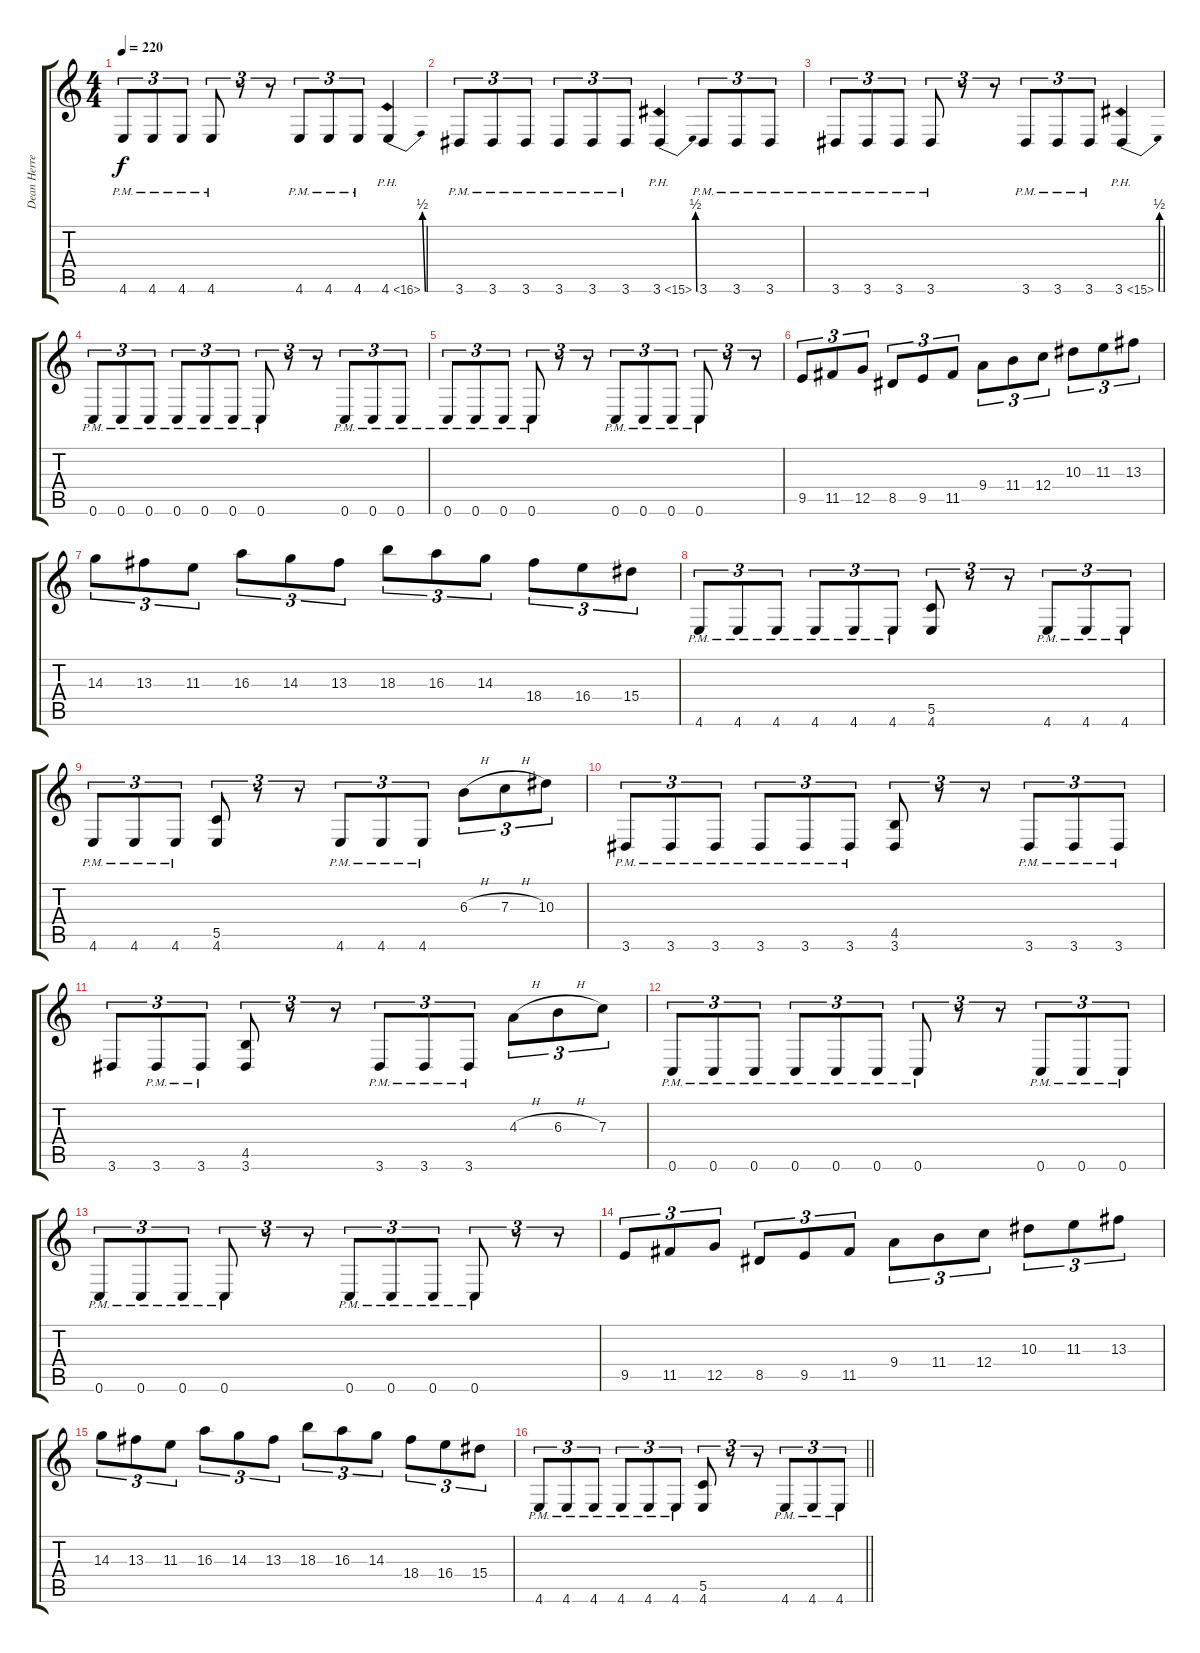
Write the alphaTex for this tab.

\track ("Dean Herrera" "Dean Herre") {instrument distortionguitar}
\staff {score tabs}
\tuning (D4 A3 F3 C3 G2 C2) {hide}
\ts (4 4)
\tempo 220
\clef g2
\ks c
4.6{pm}.8{tu (3 2) dy f} 4.6{pm}.8{tu (3 2)} 4.6{pm}.8{tu (3 2)} 4.6{pm}.8{tu (3 2)} r.8{tu (3 2)} r.8{tu (3 2)} 4.6{pm}.8{tu (3 2)} 4.6{pm}.8{tu (3 2)} 4.6{pm}.8{tu (3 2)} 4.6{be (bend 0 0 60 2) ph 12}.4 |
3.6{pm}.8{tu (3 2)} 3.6{pm}.8{tu (3 2)} 3.6{pm}.8{tu (3 2)} 3.6{pm}.8{tu (3 2)} 3.6{pm}.8{tu (3 2)} 3.6{pm}.8{tu (3 2)} 3.6{be (bend 0 0 60 2) ph 12}.4 3.6{pm}.8{tu (3 2)} 3.6{pm}.8{tu (3 2)} 3.6{pm}.8{tu (3 2)} |
3.6{pm}.8{tu (3 2)} 3.6{pm}.8{tu (3 2)} 3.6{pm}.8{tu (3 2)} 3.6{pm}.8{tu (3 2)} r.8{tu (3 2)} r.8{tu (3 2)} 3.6{pm}.8{tu (3 2)} 3.6{pm}.8{tu (3 2)} 3.6{pm}.8{tu (3 2)} 3.6{be (bend 0 0 60 2) ph 12}.4 |
0.6{pm}.8{tu (3 2)} 0.6{pm}.8{tu (3 2)} 0.6{pm}.8{tu (3 2)} 0.6{pm}.8{tu (3 2)} 0.6{pm}.8{tu (3 2)} 0.6{pm}.8{tu (3 2)} 0.6{pm}.8{tu (3 2)} r.8{tu (3 2)} r.8{tu (3 2)} 0.6{pm}.8{tu (3 2)} 0.6{pm}.8{tu (3 2)} 0.6{pm}.8{tu (3 2)} |
0.6{pm}.8{tu (3 2)} 0.6{pm}.8{tu (3 2)} 0.6{pm}.8{tu (3 2)} 0.6{pm}.8{tu (3 2)} r.8{tu (3 2)} r.8{tu (3 2)} 0.6{pm}.8{tu (3 2)} 0.6{pm}.8{tu (3 2)} 0.6{pm}.8{tu (3 2)} 0.6{pm}.8{tu (3 2)} r.8{tu (3 2)} r.8{tu (3 2)} |
9.5.8{tu (3 2)} 11.5.8{tu (3 2)} 12.5.8{tu (3 2)} 8.5.8{tu (3 2)} 9.5.8{tu (3 2)} 11.5.8{tu (3 2)} 9.4.8{tu (3 2)} 11.4.8{tu (3 2)} 12.4.8{tu (3 2)} 10.3.8{tu (3 2)} 11.3.8{tu (3 2)} 13.3.8{tu (3 2)} |
14.3.8{tu (3 2)} 13.3.8{tu (3 2)} 11.3.8{tu (3 2)} 16.3.8{tu (3 2)} 14.3.8{tu (3 2)} 13.3.8{tu (3 2)} 18.3.8{tu (3 2)} 16.3.8{tu (3 2)} 14.3.8{tu (3 2)} 18.4.8{tu (3 2)} 16.4.8{tu (3 2)} 15.4.8{tu (3 2)} |
4.6{pm}.8{tu (3 2)} 4.6{pm}.8{tu (3 2)} 4.6{pm}.8{tu (3 2)} 4.6{pm}.8{tu (3 2)} 4.6{pm}.8{tu (3 2)} 4.6{pm}.8{tu (3 2)} (5.5 4.6).8{tu (3 2)} r.8{tu (3 2)} r.8{tu (3 2)} 4.6{pm}.8{tu (3 2)} 4.6{pm}.8{tu (3 2)} 4.6{pm}.8{tu (3 2)} |
4.6{pm}.8{tu (3 2)} 4.6{pm}.8{tu (3 2)} 4.6{pm}.8{tu (3 2)} (5.5 4.6).8{tu (3 2)} r.8{tu (3 2)} r.8{tu (3 2)} 4.6{pm}.8{tu (3 2)} 4.6{pm}.8{tu (3 2)} 4.6{pm}.8{tu (3 2)} 6.3{h}.8{tu (3 2)} 7.3{h}.8{tu (3 2)} 10.3.8{tu (3 2)} |
3.6{pm}.8{tu (3 2)} 3.6{pm}.8{tu (3 2)} 3.6{pm}.8{tu (3 2)} 3.6{pm}.8{tu (3 2)} 3.6{pm}.8{tu (3 2)} 3.6{pm}.8{tu (3 2)} (4.5 3.6).8{tu (3 2)} r.8{tu (3 2)} r.8{tu (3 2)} 3.6{pm}.8{tu (3 2)} 3.6{pm}.8{tu (3 2)} 3.6{pm}.8{tu (3 2)} |
3.6.8{tu (3 2)} 3.6{pm}.8{tu (3 2)} 3.6{pm}.8{tu (3 2)} (4.5 3.6).8{tu (3 2)} r.8{tu (3 2)} r.8{tu (3 2)} 3.6{pm}.8{tu (3 2)} 3.6{pm}.8{tu (3 2)} 3.6{pm}.8{tu (3 2)} 4.3{h}.8{tu (3 2)} 6.3{h}.8{tu (3 2)} 7.3.8{tu (3 2)} |
0.6{pm}.8{tu (3 2)} 0.6{pm}.8{tu (3 2)} 0.6{pm}.8{tu (3 2)} 0.6{pm}.8{tu (3 2)} 0.6{pm}.8{tu (3 2)} 0.6{pm}.8{tu (3 2)} 0.6{pm}.8{tu (3 2)} r.8{tu (3 2)} r.8{tu (3 2)} 0.6{pm}.8{tu (3 2)} 0.6{pm}.8{tu (3 2)} 0.6{pm}.8{tu (3 2)} |
0.6{pm}.8{tu (3 2)} 0.6{pm}.8{tu (3 2)} 0.6{pm}.8{tu (3 2)} 0.6{pm}.8{tu (3 2)} r.8{tu (3 2)} r.8{tu (3 2)} 0.6{pm}.8{tu (3 2)} 0.6{pm}.8{tu (3 2)} 0.6{pm}.8{tu (3 2)} 0.6{pm}.8{tu (3 2)} r.8{tu (3 2)} r.8{tu (3 2)} |
9.5.8{tu (3 2)} 11.5.8{tu (3 2)} 12.5.8{tu (3 2)} 8.5.8{tu (3 2)} 9.5.8{tu (3 2)} 11.5.8{tu (3 2)} 9.4.8{tu (3 2)} 11.4.8{tu (3 2)} 12.4.8{tu (3 2)} 10.3.8{tu (3 2)} 11.3.8{tu (3 2)} 13.3.8{tu (3 2)} |
14.3.8{tu (3 2)} 13.3.8{tu (3 2)} 11.3.8{tu (3 2)} 16.3.8{tu (3 2)} 14.3.8{tu (3 2)} 13.3.8{tu (3 2)} 18.3.8{tu (3 2)} 16.3.8{tu (3 2)} 14.3.8{tu (3 2)} 18.4.8{tu (3 2)} 16.4.8{tu (3 2)} 15.4.8{tu (3 2)} |
\barLineRight lightlight
4.6{pm}.8{tu (3 2)} 4.6{pm}.8{tu (3 2)} 4.6{pm}.8{tu (3 2)} 4.6{pm}.8{tu (3 2)} 4.6{pm}.8{tu (3 2)} 4.6{pm}.8{tu (3 2)} (5.5 4.6).8{tu (3 2)} r.8{tu (3 2)} r.8{tu (3 2)} 4.6{pm}.8{tu (3 2)} 4.6{pm}.8{tu (3 2)} 4.6{pm}.8{tu (3 2)}
